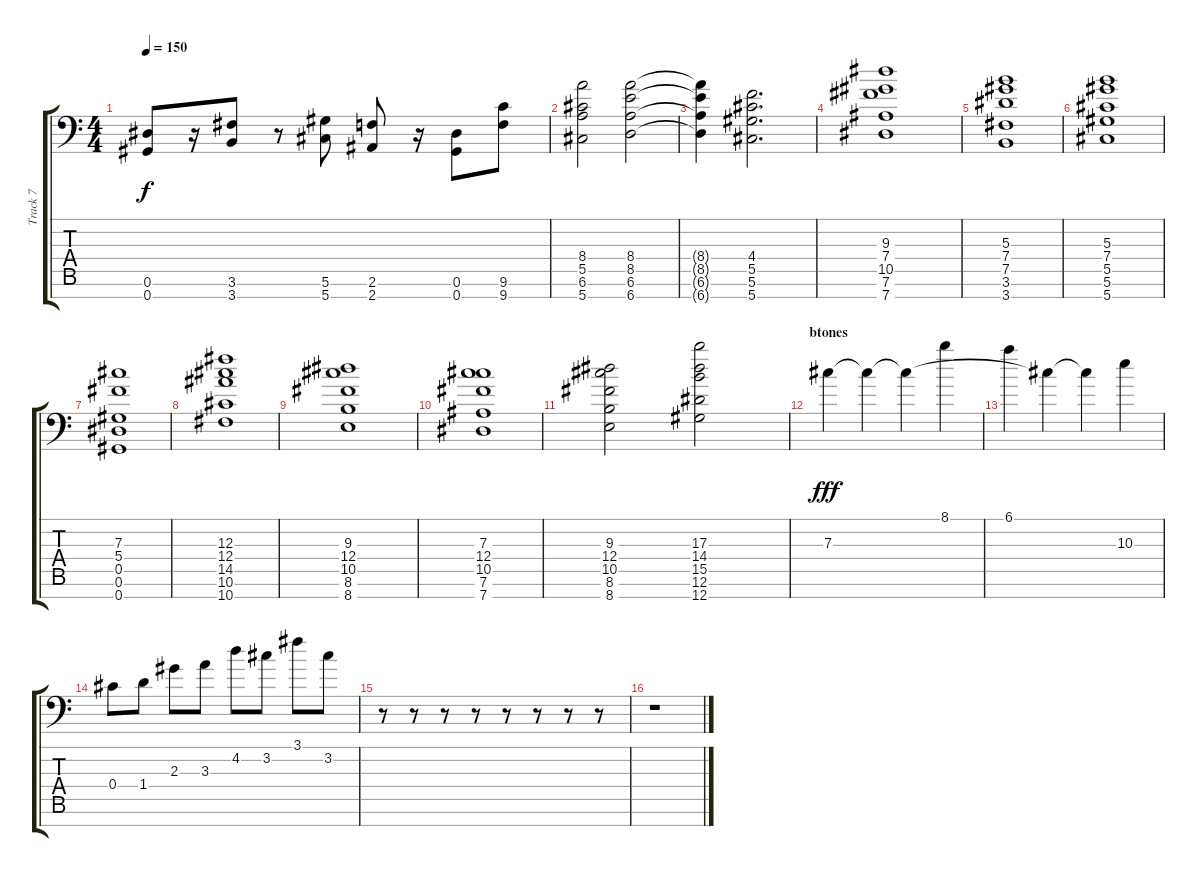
\track ("Track 7" "Track 7") {instrument distortionguitar}
\staff {score tabs}
\tuning (Eb4 Bb3 Gb3 Db3 Ab2 Eb2 Ab1) {hide}
\ts (4 4)
\tempo 150
\clef f4
\ks c
(0.6 0.7).8{dy f} r.16 (3.6 3.7).8 r.8 (5.6 5.7).8 (2.6 2.7).8 r.16 (0.6 0.7).8 (9.6 9.7).8 |
(8.4 5.5 6.6 5.7).2 (8.4 8.5 6.6 6.7).2 |
(8.4{t} 8.5{t} 6.6{t} 6.7{t}).4 (4.4 5.5 5.6 5.7).2{d} |
(9.3 7.4 10.5 7.6 7.7).1 |
(5.3 7.4 7.5 3.6 3.7).1 |
(5.3 7.4 5.5 5.6 5.7).1 |
(7.3 5.4 0.5 0.6 0.7).1 |
(12.3 12.4 14.5 10.6 10.7).1 |
(9.3 12.4 10.5 8.6 8.7).1 |
(7.3 12.4 10.5 7.6 7.7).1 |
(9.3 12.4 10.5 8.6 8.7).2 (17.3 14.4 15.5 12.6 12.7).2 |
\section ("" "btones")
7.3.4{dy fff} 7.3{t}.4 7.3{t}.4 8.1.4 |
6.1.4 7.3{t}.4 7.3{t}.4 10.3.4 |
0.4.8 1.4.8 2.3.8 3.3.8 4.2.8 3.2.8 3.1.8 3.2.8 |
r.8 r.8 r.8 r.8 r.8 r.8 r.8 r.8 |
r.1
